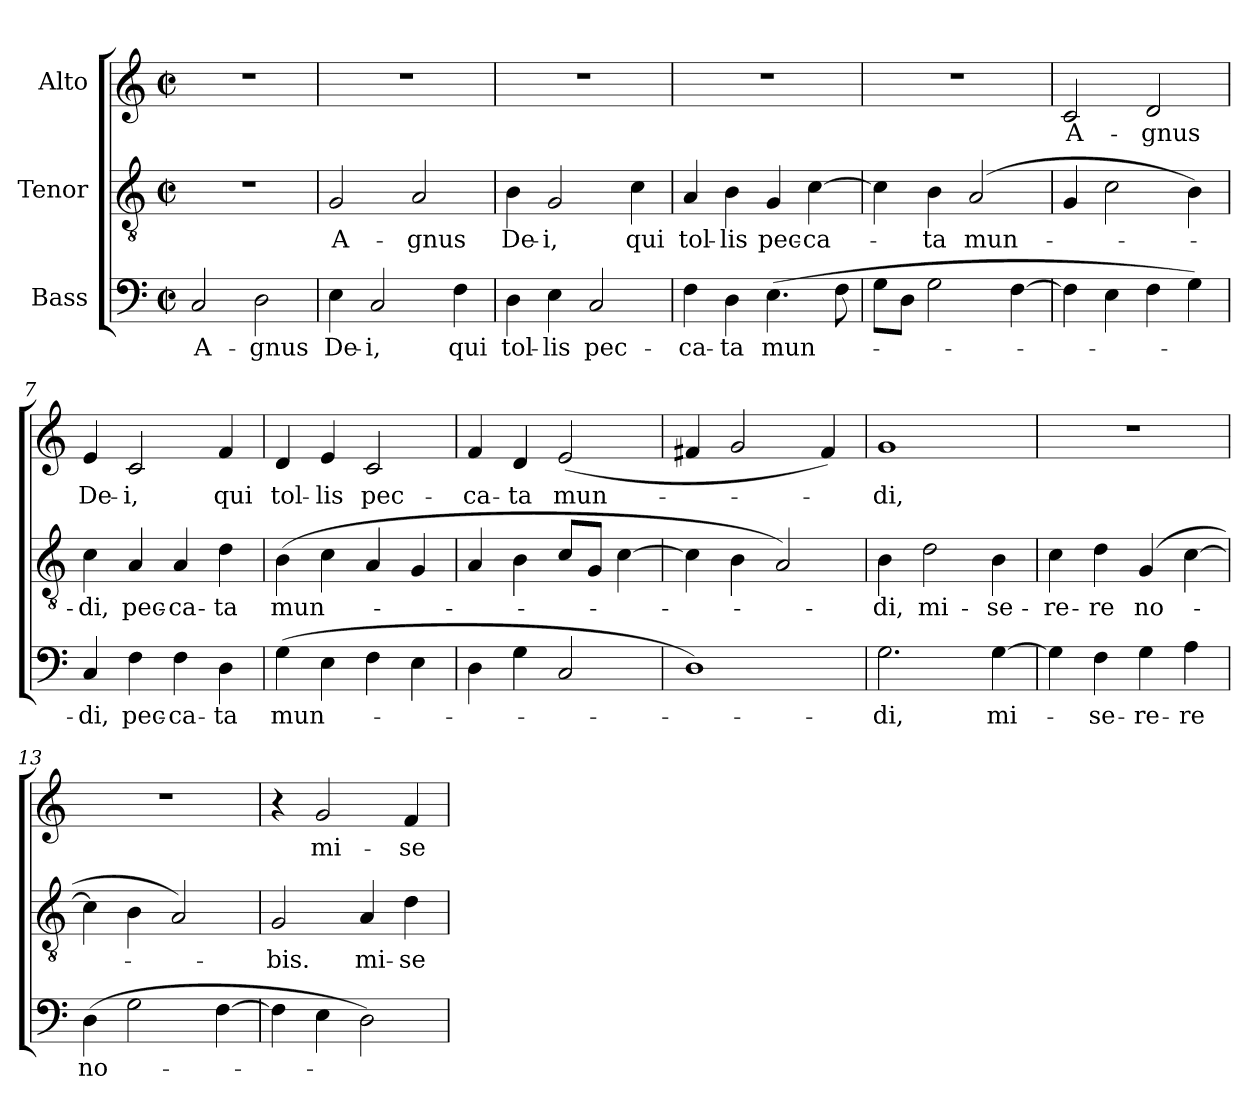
**kern	**text	**kern	**text	**kern	**text
*part3	*part3	*part2	*part2	*part1	*part1
*staff3	*staff3	*staff2	*staff2	*staff1	*staff1
*I"Bass	*	*I"Tenor	*	*I"Alto	*
*clefF4	*	*clefGv2	*	*clefG2	*
*k[]	*	*k[]	*	*k[]	*
*C:	*	*C:	*	*C:	*
*M2/2	*	*M2/2	*	*M2/2	*
*met(c|)	*	*met(c|)	*	*met(c|)	*
=1	=1	=1	=1	=1	=1
!	!LO:LY:b	!	!	!	!
2C/	A-	1r	.	1r	.
!	!LO:LY:b	!	!	!	!
2D\	-gnus	.	.	.	.
=2	=2	=2	=2	=2	=2
!	!LO:LY:b	!	!LO:LY:b	!	!
4E\	De-	2G/	A-	1r	.
!	!LO:LY:b	!	!	!	!
2C/	-i,	.	.	.	.
!	!	!	!LO:LY:b	!	!
.	.	2A/	-gnus	.	.
!	!LO:LY:b	!	!	!	!
4F\	qui	.	.	.	.
=3	=3	=3	=3	=3	=3
!	!LO:LY:b	!	!LO:LY:b	!	!
4D\	tol-	4B\	De-	1r	.
!	!LO:LY:b:rj	!	!LO:LY:b	!	!
4E\	-lis	2G/	-i,	.	.
!	!LO:LY:b	!	!	!	!
2C/	pec-	.	.	.	.
!	!	!	!LO:LY:b	!	!
.	.	4c\	qui	.	.
=4	=4	=4	=4	=4	=4
!	!LO:LY:b	!	!LO:LY:b	!	!
4F\	-ca-	4A/	tol-	1r	.
!	!LO:LY:b	!	!LO:LY:b:rj	!	!
4D\	-ta	4B\	-lis	.	.
!	!LO:LY:b	!	!LO:LY:b	!	!
(>4.E\	mun-	4G/	pec-	.	.
!	!	!	!LO:LY:b:rj	!	!
.	.	[>4c\	-ca-	.	.
8F\	.	.	.	.	.
=5	=5	=5	=5	=5	=5
8G\L	.	4c\]	.	1r	.
8D\J	.	.	.	.	.
!	!	!	!LO:LY:b	!	!
2G\	.	4B\	-ta	.	.
!	!	!	!LO:LY:b	!	!
.	.	(2A/	mun-	.	.
[>4F\	.	.	.	.	.
=6	=6	=6	=6	=6	=6
!	!	!	!	!	!LO:LY:b
4F\]	.	4G/	.	2c/	A-
4E\	.	2c\	.	.	.
!	!	!	!	!	!LO:LY:b
4F\	.	.	.	2d/	-gnus
4G\)	.	4B\)	.	.	.
=7	=7	=7	=7	=7	=7
!	!LO:LY:b	!	!LO:LY:b	!	!LO:LY:b
4C/	-di,	4c\	-di,	4e/	De-
!	!LO:LY:b	!	!LO:LY:b	!	!LO:LY:b
4F\	pec-	4A/	pec-	2c/	-i,
!	!LO:LY:b	!	!LO:LY:b	!	!
4F\	-ca-	4A/	-ca-	.	.
!	!LO:LY:b	!	!LO:LY:b	!	!LO:LY:b
4D\	-ta	4d\	-ta	4f/	qui
!!LO:LB:g=z
=8	=8	=8	=8	=8	=8
!	!LO:LY:b	!	!LO:LY:b	!	!LO:LY:b
(>4G\	mun-	(>4B\	mun-	4d/	tol-
!	!	!	!	!	!LO:LY:b:rj
4E\	.	4c\	.	4e/	-lis
!	!	!	!	!	!LO:LY:b
4F\	.	4A/	.	2c/	pec-
4E\	.	4G/	.	.	.
=9	=9	=9	=9	=9	=9
!	!	!	!	!	!LO:LY:b
4D\	.	4A/	.	4f/	-ca-
!	!	!	!	!	!LO:LY:b
4G\	.	4B\	.	4d/	-ta
!	!	!	!	!	!LO:LY:b
2C/	.	8c/L	.	(<2e/	mun-
.	.	8G/J	.	.	.
.	.	[>4c\	.	.	.
=10	=10	=10	=10	=10	=10
1D)	.	4c\]	.	4f#X/	.
.	.	4B\	.	2g/	.
.	.	2A/)	.	.	.
.	.	.	.	4f#/)	.
=11	=11	=11	=11	=11	=11
!	!LO:LY:b	!	!LO:LY:b	!	!LO:LY:b
2.G\	-di,	4B\	-di,	1g	-di,
!	!	!	!LO:LY:b	!	!
.	.	2d\	mi-	.	.
!	!LO:LY:b	!	!LO:LY:b	!	!
[>4G\	mi-	4B\	-se-	.	.
=12	=12	=12	=12	=12	=12
!	!	!	!LO:LY:b	!	!
4G\]	.	4c\	-re-	1r	.
!	!LO:LY:b	!	!LO:LY:b	!	!
4F\	-se-	4d\	-re	.	.
!	!LO:LY:b	!	!LO:LY:b	!	!
4G\	-re-	(4G/	no-	.	.
!	!LO:LY:b	!	!	!	!
4A\	-re	[>4c\	.	.	.
=13	=13	=13	=13	=13	=13
!	!LO:LY:b	!	!	!	!
(>4D\	no-	4c\]	.	1r	.
2G\	.	4B\	.	.	.
.	.	2A/)	.	.	.
[>4F\	.	.	.	.	.
=14	=14	=14	=14	=14	=14
!	!	!	!LO:LY:b	!	!
4F\]	.	2G/	-bis.	4r	.
!	!	!	!	!	!LO:LY:b
4E\	.	.	.	2g/	mi-
!	!	!	!LO:LY:b	!	!
2D\)	.	4A/	mi-	.	.
!	!	!	!LO:LY:b	!	!LO:LY:b
.	.	4d\	-se-	4f/	-se-
=	=	=	=	=	=
*-	*-	*-	*-	*-	*-
